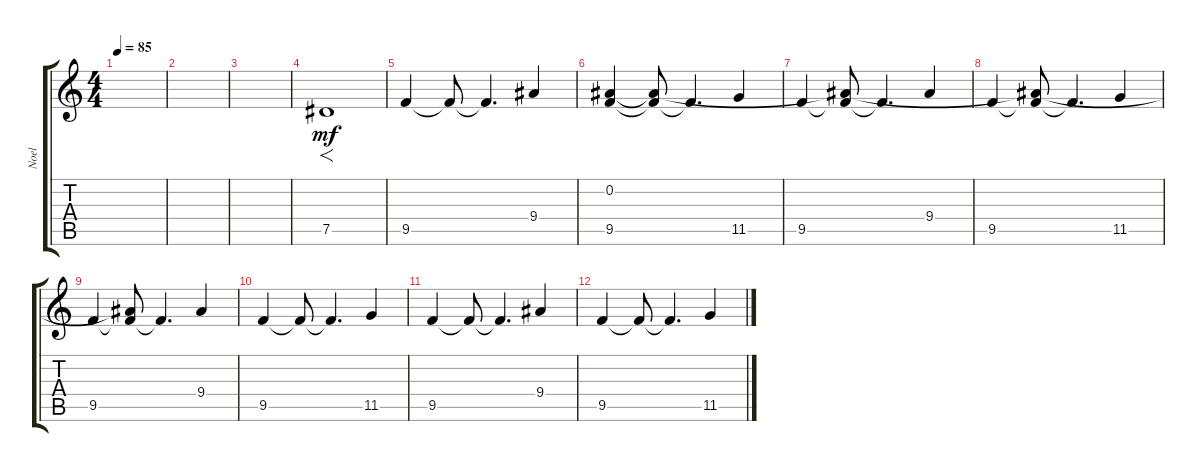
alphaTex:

\track ("Noel" "Noel") {instrument distortionguitar}
\staff {score tabs}
\tuning (Eb4 Bb3 Gb3 Db3 Ab2 Db2) {hide}
\ts (4 4)
\tempo 85
\clef g2
\ks c
|
|
|
7.5.1{f dy mf volume 7} |
9.5.4{volume 7} 9.5{t}.8 9.5{t}.4{d} 9.4.4 |
(0.2 9.5).4 (0.2{t} 9.5{t}).8 9.5{t}.4{d} 11.5.4 |
9.5.4 (0.2{t} 9.5{t}).8 9.5{t}.4{d} 9.4.4 |
9.5.4 (0.2{t} 9.5{t}).8 9.5{t}.4{d} 11.5.4 |
9.5.4 (0.2{t} 9.5{t}).8 9.5{t}.4{d} 9.4.4 |
9.5.4 9.5{t}.8 9.5{t}.4{d} 11.5.4 |
9.5.4 9.5{t}.8 9.5{t}.4{d} 9.4.4 |
9.5.4 9.5{t}.8 9.5{t}.4{d} 11.5.4
